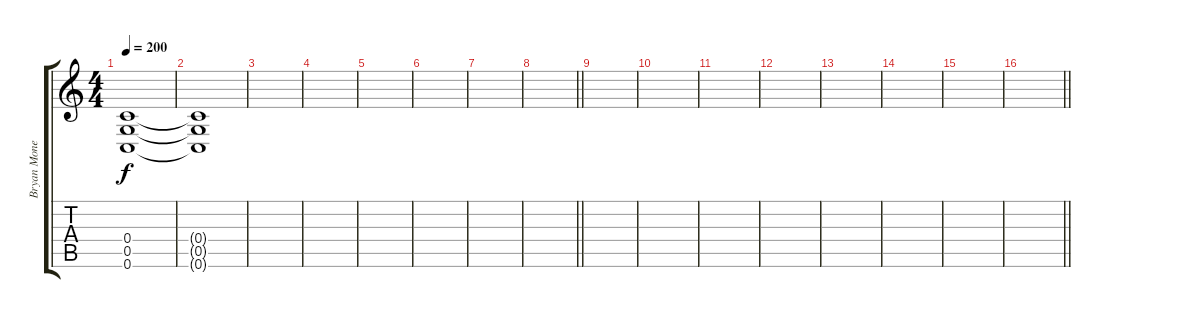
\track ("Bryan Money - Guitar" "Bryan Mone") {instrument distortionguitar}
\staff {score tabs}
\tuning (D4 A3 F3 C3 G2 C2) {hide}
\ts (4 4)
\tempo 200
\clef g2
\ks c
(0.4{t} 0.5{t} 0.6{t}).1{dy f volume 0} |
(0.4{t} 0.5{t} 0.6{t}).1 |
|
|
|
|
|
\barLineRight lightlight
|
|
|
|
|
|
|
|
\barLineRight lightlight
